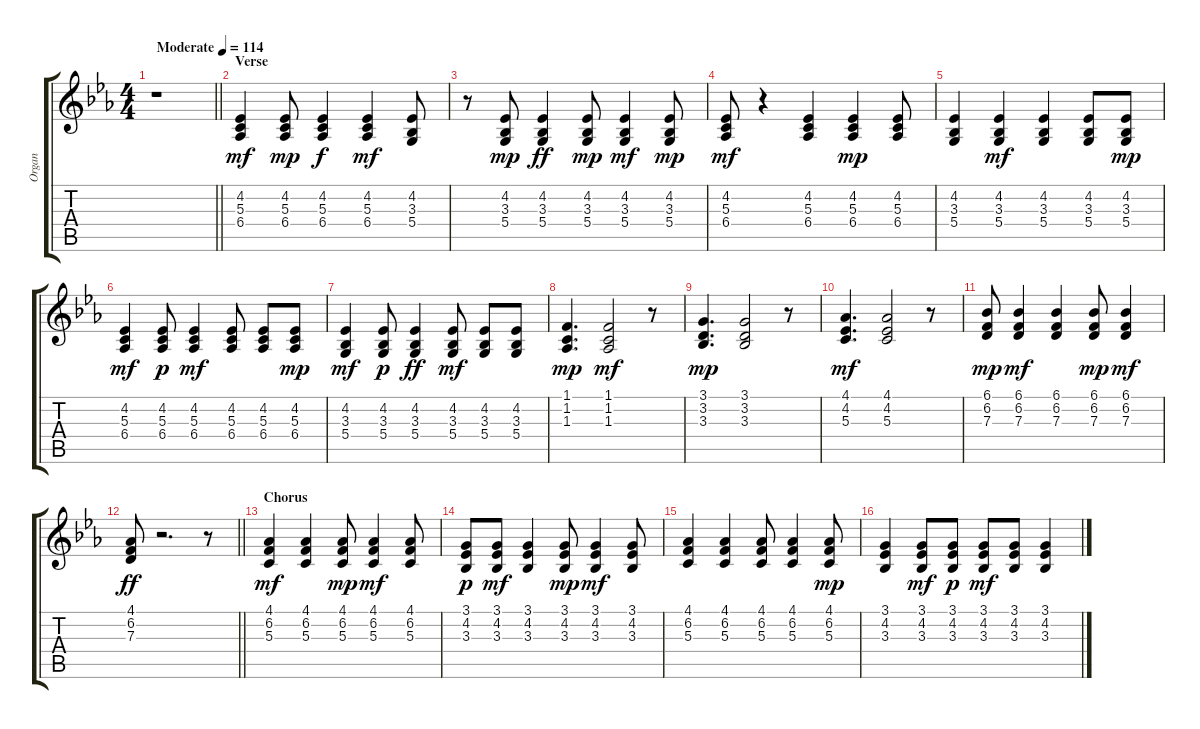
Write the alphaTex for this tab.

\track ("Organ" "Organ") {instrument drawbarorgan}
\staff {score tabs}
\tuning (E4 B3 G3 D3 A2 E2) {hide}
\ts (4 4)
\tempo (114 "Moderate")
\clef g2
\barLineRight lightlight
\ks eb
r.1{dy mf instrument drawbarorgan} |
\section ("" "Verse")
(4.2 5.3 6.4).4 (4.2 5.3 6.4).8{dy mp} (4.2 5.3 6.4).4{dy f} (4.2 5.3 6.4).4{dy mf} (4.2 3.3 5.4).8 |
r.8 (4.2 3.3 5.4).8{dy mp} (4.2 3.3 5.4).4{dy ff} (4.2 3.3 5.4).8{dy mp} (4.2 3.3 5.4).4{dy mf} (4.2 3.3 5.4).8{dy mp} |
(4.2 5.3 6.4).8{dy mf} r.4 (4.2 5.3 6.4).4 (4.2 5.3 6.4).4{dy mp} (4.2 5.3 6.4).8 |
(4.2 3.3 5.4).4 (4.2 3.3 5.4).4{dy mf} (4.2 3.3 5.4).4 (4.2 3.3 5.4).8 (4.2 3.3 5.4).8{dy mp} |
(4.2 5.3 6.4).4{dy mf} (4.2 5.3 6.4).8{dy p} (4.2 5.3 6.4).4{dy mf} (4.2 5.3 6.4).8 (4.2 5.3 6.4).8 (4.2 5.3 6.4).8{dy mp} |
(4.2 3.3 5.4).4{dy mf} (4.2 3.3 5.4).8{dy p} (4.2 3.3 5.4).4{dy ff} (4.2 3.3 5.4).8{dy mf} (4.2 3.3 5.4).8 (4.2 3.3 5.4).8 |
(1.1 1.2 1.3).4{d dy mp} (1.1 1.2 1.3).2{dy mf} r.8 |
(3.1 3.2 3.3).4{d dy mp} (3.1 3.2 3.3).2 r.8 |
(4.1 4.2 5.3).4{d dy mf} (4.1 4.2 5.3).2 r.8 |
(6.1 6.2 7.3).8{dy mp} (6.1 6.2 7.3).4{dy mf} (6.1 6.2 7.3).4 (6.1 6.2 7.3).8{dy mp} (6.1 6.2 7.3).4{dy mf} |
\barLineRight lightlight
(4.1 6.2 7.3).8{dy ff} r.2{d} r.8 |
\section ("" "Chorus")
(4.1 6.2 5.3).4{dy mf} (4.1 6.2 5.3).4 (4.1 6.2 5.3).8{dy mp} (4.1 6.2 5.3).4{dy mf} (4.1 6.2 5.3).8 |
(3.1 4.2 3.3).8{dy p} (3.1 4.2 3.3).8{dy mf} (3.1 4.2 3.3).4 (3.1 4.2 3.3).8{dy mp} (3.1 4.2 3.3).4{dy mf} (3.1 4.2 3.3).8 |
(4.1 6.2 5.3).4 (4.1 6.2 5.3).4 (4.1 6.2 5.3).8 (4.1 6.2 5.3).4 (4.1 6.2 5.3).8{dy mp} |
(3.1 4.2 3.3).4 (3.1 4.2 3.3).8{dy mf} (3.1 4.2 3.3).8{dy p} (3.1 4.2 3.3).8{dy mf} (3.1 4.2 3.3).8 (3.1 4.2 3.3).4
